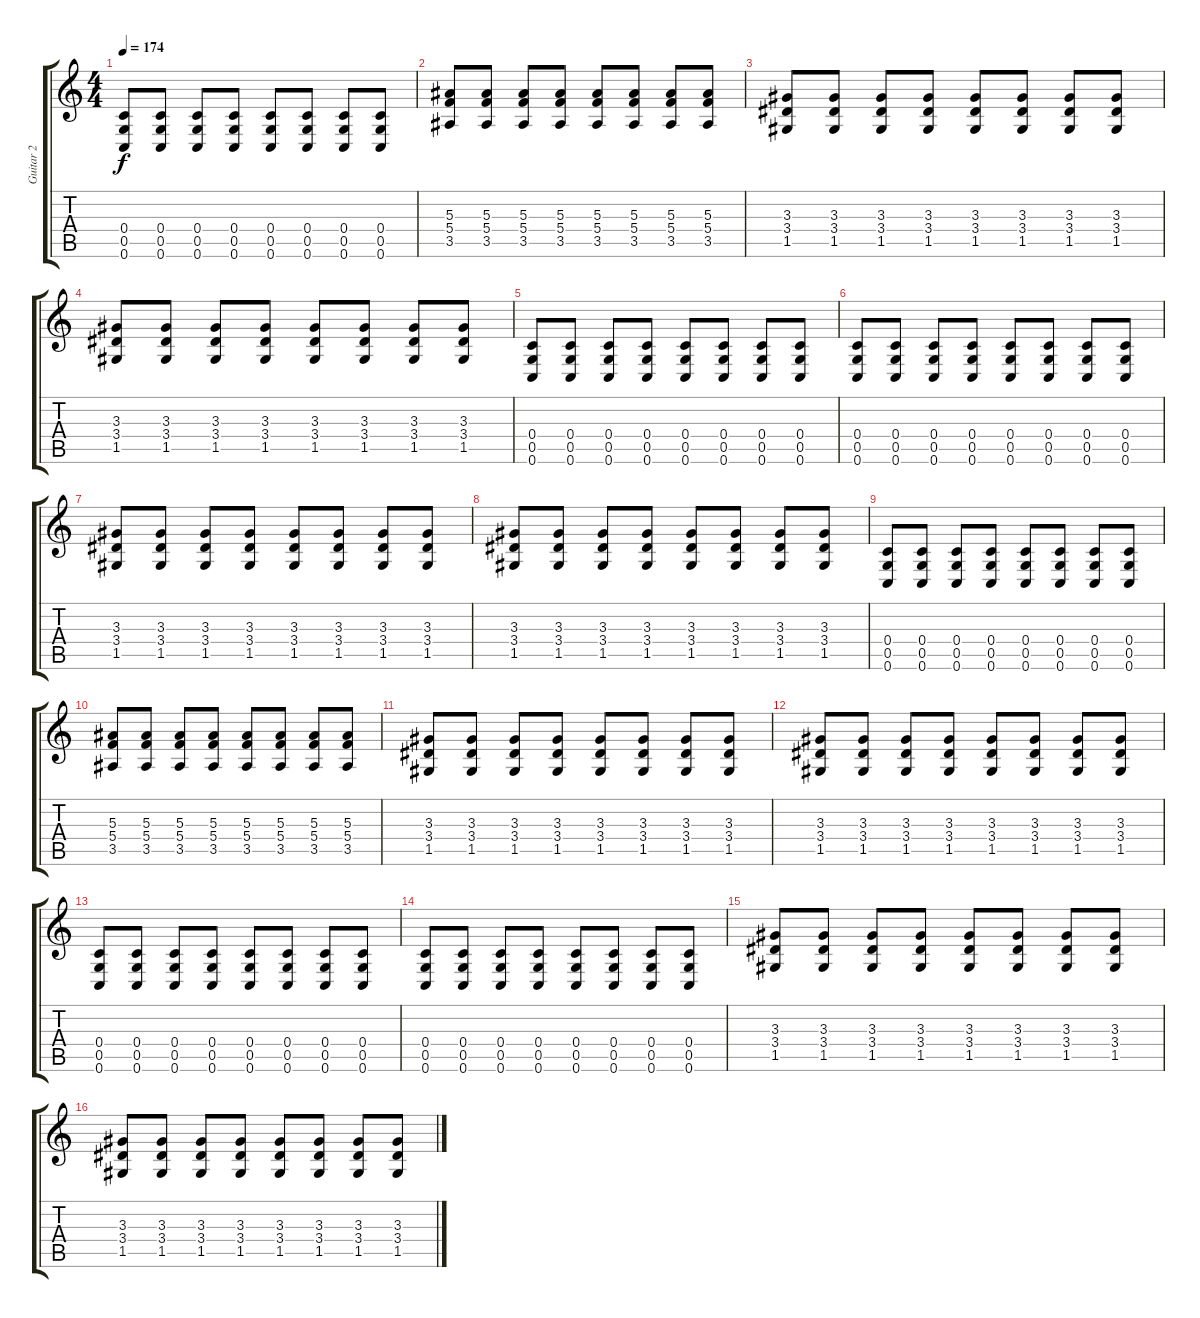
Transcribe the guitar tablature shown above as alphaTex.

\track ("Guitar 2" "Guitar 2") {instrument distortionguitar}
\staff {score tabs}
\tuning (D4 A3 F3 C3 G2 C2) {hide}
\ts (4 4)
\tempo 174
\clef g2
\ks c
(0.4 0.5 0.6).8{dy f} (0.4 0.5 0.6).8 (0.4 0.5 0.6).8 (0.4 0.5 0.6).8 (0.4 0.5 0.6).8 (0.4 0.5 0.6).8 (0.4 0.5 0.6).8 (0.4 0.5 0.6).8 |
(5.3 5.4 3.5).8 (5.3 5.4 3.5).8 (5.3 5.4 3.5).8 (5.3 5.4 3.5).8 (5.3 5.4 3.5).8 (5.3 5.4 3.5).8 (5.3 5.4 3.5).8 (5.3 5.4 3.5).8 |
(3.3 3.4 1.5).8 (3.3 3.4 1.5).8 (3.3 3.4 1.5).8 (3.3 3.4 1.5).8 (3.3 3.4 1.5).8 (3.3 3.4 1.5).8 (3.3 3.4 1.5).8 (3.3 3.4 1.5).8 |
(3.3 3.4 1.5).8 (3.3 3.4 1.5).8 (3.3 3.4 1.5).8 (3.3 3.4 1.5).8 (3.3 3.4 1.5).8 (3.3 3.4 1.5).8 (3.3 3.4 1.5).8 (3.3 3.4 1.5).8 |
(0.4 0.5 0.6).8 (0.4 0.5 0.6).8 (0.4 0.5 0.6).8 (0.4 0.5 0.6).8 (0.4 0.5 0.6).8 (0.4 0.5 0.6).8 (0.4 0.5 0.6).8 (0.4 0.5 0.6).8 |
(0.4 0.5 0.6).8 (0.4 0.5 0.6).8 (0.4 0.5 0.6).8 (0.4 0.5 0.6).8 (0.4 0.5 0.6).8 (0.4 0.5 0.6).8 (0.4 0.5 0.6).8 (0.4 0.5 0.6).8 |
(3.3 3.4 1.5).8 (3.3 3.4 1.5).8 (3.3 3.4 1.5).8 (3.3 3.4 1.5).8 (3.3 3.4 1.5).8 (3.3 3.4 1.5).8 (3.3 3.4 1.5).8 (3.3 3.4 1.5).8 |
(3.3 3.4 1.5).8 (3.3 3.4 1.5).8 (3.3 3.4 1.5).8 (3.3 3.4 1.5).8 (3.3 3.4 1.5).8 (3.3 3.4 1.5).8 (3.3 3.4 1.5).8 (3.3 3.4 1.5).8 |
(0.4 0.5 0.6).8 (0.4 0.5 0.6).8 (0.4 0.5 0.6).8 (0.4 0.5 0.6).8 (0.4 0.5 0.6).8 (0.4 0.5 0.6).8 (0.4 0.5 0.6).8 (0.4 0.5 0.6).8 |
(5.3 5.4 3.5).8 (5.3 5.4 3.5).8 (5.3 5.4 3.5).8 (5.3 5.4 3.5).8 (5.3 5.4 3.5).8 (5.3 5.4 3.5).8 (5.3 5.4 3.5).8 (5.3 5.4 3.5).8 |
(3.3 3.4 1.5).8 (3.3 3.4 1.5).8 (3.3 3.4 1.5).8 (3.3 3.4 1.5).8 (3.3 3.4 1.5).8 (3.3 3.4 1.5).8 (3.3 3.4 1.5).8 (3.3 3.4 1.5).8 |
(3.3 3.4 1.5).8 (3.3 3.4 1.5).8 (3.3 3.4 1.5).8 (3.3 3.4 1.5).8 (3.3 3.4 1.5).8 (3.3 3.4 1.5).8 (3.3 3.4 1.5).8 (3.3 3.4 1.5).8 |
(0.4 0.5 0.6).8 (0.4 0.5 0.6).8 (0.4 0.5 0.6).8 (0.4 0.5 0.6).8 (0.4 0.5 0.6).8 (0.4 0.5 0.6).8 (0.4 0.5 0.6).8 (0.4 0.5 0.6).8 |
(0.4 0.5 0.6).8 (0.4 0.5 0.6).8 (0.4 0.5 0.6).8 (0.4 0.5 0.6).8 (0.4 0.5 0.6).8 (0.4 0.5 0.6).8 (0.4 0.5 0.6).8 (0.4 0.5 0.6).8 |
(3.3 3.4 1.5).8 (3.3 3.4 1.5).8 (3.3 3.4 1.5).8 (3.3 3.4 1.5).8 (3.3 3.4 1.5).8 (3.3 3.4 1.5).8 (3.3 3.4 1.5).8 (3.3 3.4 1.5).8 |
(3.3 3.4 1.5).8 (3.3 3.4 1.5).8 (3.3 3.4 1.5).8 (3.3 3.4 1.5).8 (3.3 3.4 1.5).8 (3.3 3.4 1.5).8 (3.3 3.4 1.5).8 (3.3 3.4 1.5).8
